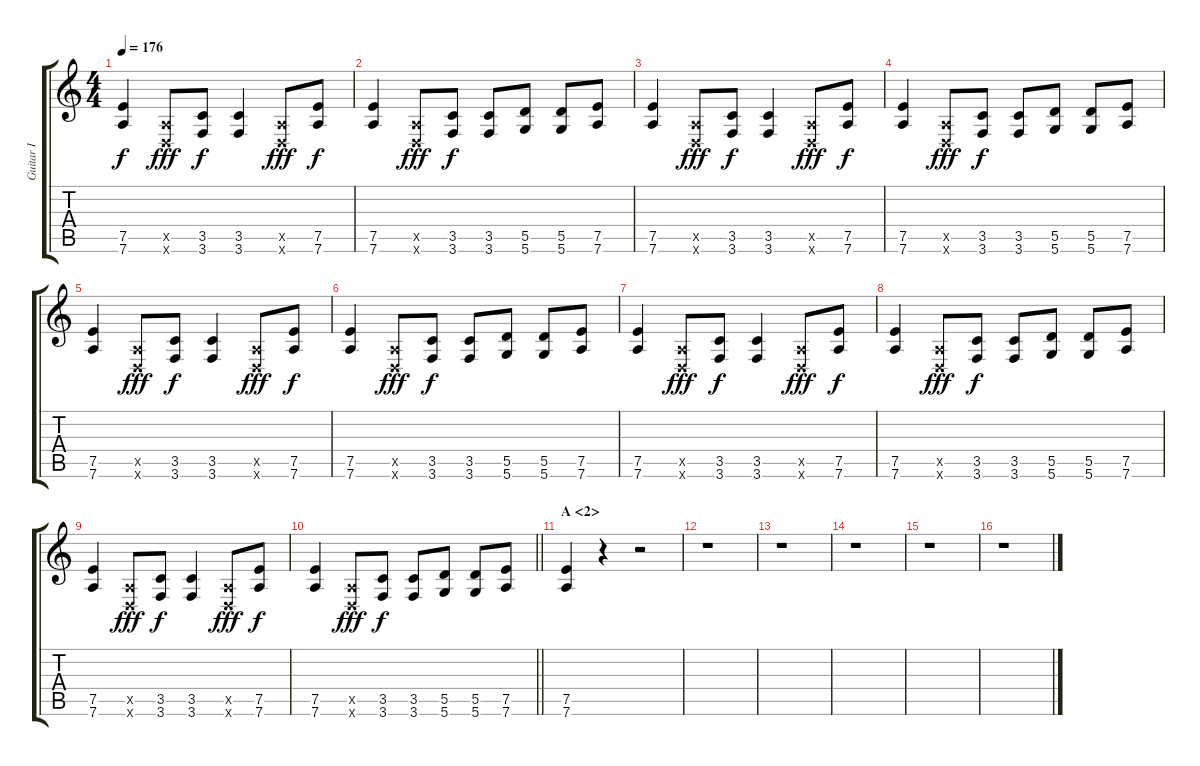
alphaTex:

\track ("Guitar I" "Guitar I") {instrument distortionguitar}
\staff {score tabs}
\tuning (E4 B3 G3 D3 A2 D2) {hide}
\ts (4 4)
\tempo 176
\clef g2
\ks c
(7.5 7.6).4{dy f} (0.5{x} 0.6{x}).8{dy fff} (3.5 3.6).8{dy f} (3.5 3.6).4 (0.5{x} 0.6{x}).8{dy fff} (7.5 7.6).8{dy f} |
(7.5 7.6).4 (0.5{x} 0.6{x}).8{dy fff} (3.5 3.6).8{dy f} (3.5 3.6).8 (5.5 5.6).8 (5.5 5.6).8 (7.5 7.6).8 |
(7.5 7.6).4 (0.5{x} 0.6{x}).8{dy fff} (3.5 3.6).8{dy f} (3.5 3.6).4 (0.5{x} 0.6{x}).8{dy fff} (7.5 7.6).8{dy f} |
(7.5 7.6).4 (0.5{x} 0.6{x}).8{dy fff} (3.5 3.6).8{dy f} (3.5 3.6).8 (5.5 5.6).8 (5.5 5.6).8 (7.5 7.6).8 |
(7.5 7.6).4 (0.5{x} 0.6{x}).8{dy fff} (3.5 3.6).8{dy f} (3.5 3.6).4 (0.5{x} 0.6{x}).8{dy fff} (7.5 7.6).8{dy f} |
(7.5 7.6).4 (0.5{x} 0.6{x}).8{dy fff} (3.5 3.6).8{dy f} (3.5 3.6).8 (5.5 5.6).8 (5.5 5.6).8 (7.5 7.6).8 |
(7.5 7.6).4 (0.5{x} 0.6{x}).8{dy fff} (3.5 3.6).8{dy f} (3.5 3.6).4 (0.5{x} 0.6{x}).8{dy fff} (7.5 7.6).8{dy f} |
(7.5 7.6).4 (0.5{x} 0.6{x}).8{dy fff} (3.5 3.6).8{dy f} (3.5 3.6).8 (5.5 5.6).8 (5.5 5.6).8 (7.5 7.6).8 |
(7.5 7.6).4 (0.5{x} 0.6{x}).8{dy fff} (3.5 3.6).8{dy f} (3.5 3.6).4 (0.5{x} 0.6{x}).8{dy fff} (7.5 7.6).8{dy f} |
\barLineRight lightlight
(7.5 7.6).4 (0.5{x} 0.6{x}).8{dy fff} (3.5 3.6).8{dy f} (3.5 3.6).8 (5.5 5.6).8 (5.5 5.6).8 (7.5 7.6).8 |
\section ("" "A <2>")
(7.5 7.6).4 r.4 r.2 |
r.1 |
r.1 |
r.1 |
r.1 |
r.1
